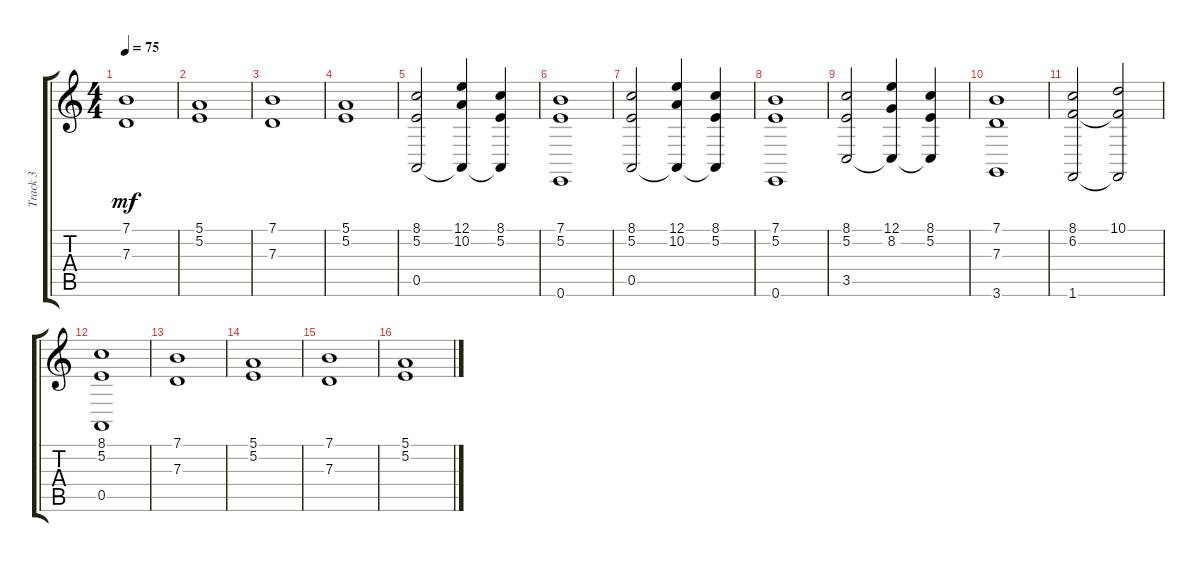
\track ("Track 3" "Track 3") {instrument stringensemble2}
\staff {score tabs}
\tuning (E4 B3 G3 D3 A2 E2) {hide}
\ts (4 4)
\tempo 75
\clef g2
\ks c
(7.1 7.3).1{dy mf} |
(5.1 5.2).1 |
(7.1 7.3).1 |
(5.1 5.2).1 |
(8.1 5.2 0.5).2 (12.1 10.2 0.5{t}).4 (8.1 5.2 0.5{t}).4 |
(7.1 5.2 0.6).1 |
(8.1 5.2 0.5).2 (12.1 10.2 0.5{t}).4 (8.1 5.2 0.5{t}).4 |
(7.1 5.2 0.6).1 |
(8.1 5.2 3.5).2 (12.1 8.2 3.5{t}).4 (8.1 5.2 3.5{t}).4 |
(7.1 7.3 3.6).1 |
(8.1 6.2 1.6).2 (10.1 6.2{t} 1.6{t}).2 |
(8.1 5.2 0.5).1 |
(7.1 7.3).1 |
(5.1 5.2).1 |
(7.1 7.3).1 |
(5.1 5.2).1
